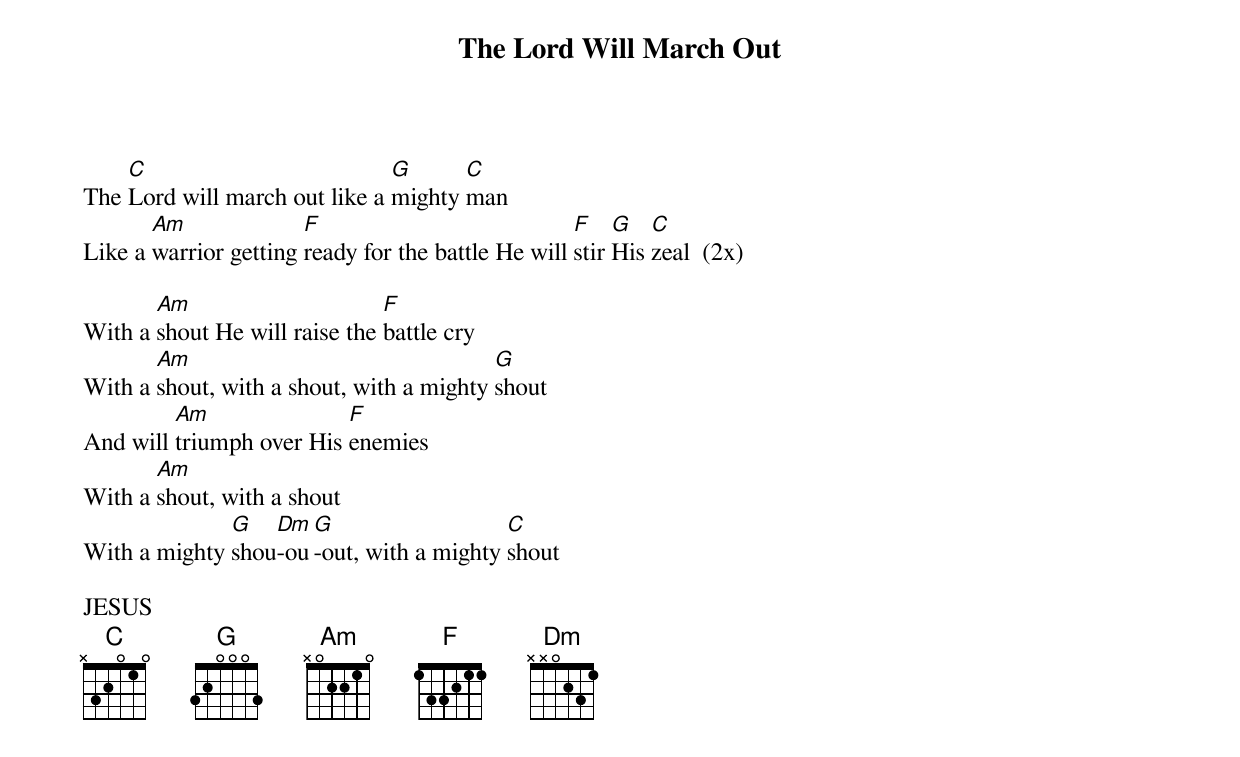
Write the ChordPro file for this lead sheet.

{title:The Lord Will March Out}
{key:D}

The [C]Lord will march out like a [G]mighty [C]man
Like a [Am]warrior getting [F]ready for the battle He will [F]stir [G]His [C]zeal  (2x)

With a [Am]shout He will raise the [F]battle cry
With a [Am]shout, with a shout, with a mighty [G]shout
And will [Am]triumph over His [F]enemies
With a [Am]shout, with a shout
With a mighty [G]shou[Dm]-ou[G]-out, with a mighty [C]shout

JESUS
